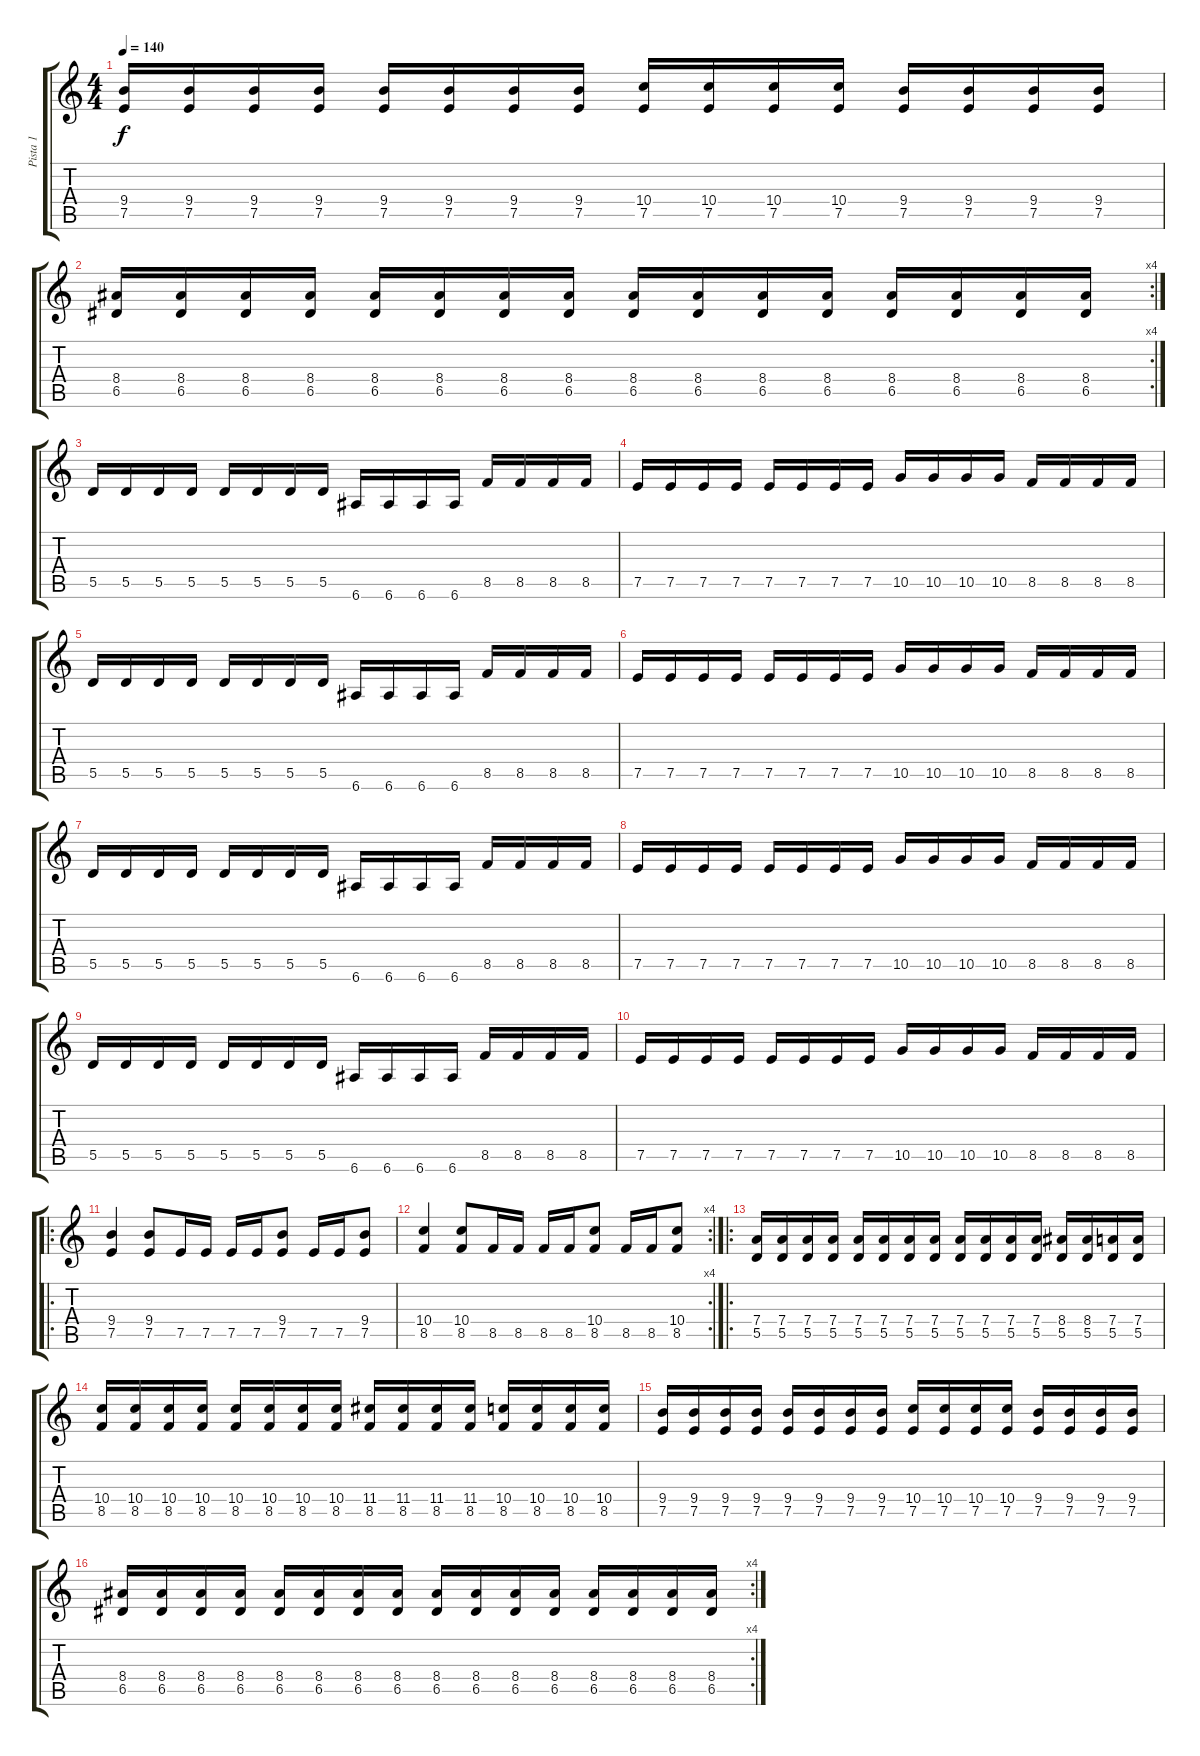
\track ("Pista 1" "Pista 1") {instrument distortionguitar}
\staff {score tabs}
\tuning (E4 B3 G3 D3 A2 E2) {hide}
\ts (4 4)
\tempo 140
\clef g2
\ks c
(9.4 7.5).16{dy f} (9.4 7.5).16 (9.4 7.5).16 (9.4 7.5).16 (9.4 7.5).16 (9.4 7.5).16 (9.4 7.5).16 (9.4 7.5).16 (10.4 7.5).16 (10.4 7.5).16 (10.4 7.5).16 (10.4 7.5).16 (9.4 7.5).16 (9.4 7.5).16 (9.4 7.5).16 (9.4 7.5).16 |
\rc 4
(8.4 6.5).16 (8.4 6.5).16 (8.4 6.5).16 (8.4 6.5).16 (8.4 6.5).16 (8.4 6.5).16 (8.4 6.5).16 (8.4 6.5).16 (8.4 6.5).16 (8.4 6.5).16 (8.4 6.5).16 (8.4 6.5).16 (8.4 6.5).16 (8.4 6.5).16 (8.4 6.5).16 (8.4 6.5).16 |
5.5.16 5.5.16 5.5.16 5.5.16 5.5.16 5.5.16 5.5.16 5.5.16 6.6.16 6.6.16 6.6.16 6.6.16 8.5.16 8.5.16 8.5.16 8.5.16 |
7.5.16 7.5.16 7.5.16 7.5.16 7.5.16 7.5.16 7.5.16 7.5.16 10.5.16 10.5.16 10.5.16 10.5.16 8.5.16 8.5.16 8.5.16 8.5.16 |
5.5.16 5.5.16 5.5.16 5.5.16 5.5.16 5.5.16 5.5.16 5.5.16 6.6.16 6.6.16 6.6.16 6.6.16 8.5.16 8.5.16 8.5.16 8.5.16 |
7.5.16 7.5.16 7.5.16 7.5.16 7.5.16 7.5.16 7.5.16 7.5.16 10.5.16 10.5.16 10.5.16 10.5.16 8.5.16 8.5.16 8.5.16 8.5.16 |
5.5.16 5.5.16 5.5.16 5.5.16 5.5.16 5.5.16 5.5.16 5.5.16 6.6.16 6.6.16 6.6.16 6.6.16 8.5.16 8.5.16 8.5.16 8.5.16 |
7.5.16 7.5.16 7.5.16 7.5.16 7.5.16 7.5.16 7.5.16 7.5.16 10.5.16 10.5.16 10.5.16 10.5.16 8.5.16 8.5.16 8.5.16 8.5.16 |
5.5.16 5.5.16 5.5.16 5.5.16 5.5.16 5.5.16 5.5.16 5.5.16 6.6.16 6.6.16 6.6.16 6.6.16 8.5.16 8.5.16 8.5.16 8.5.16 |
7.5.16 7.5.16 7.5.16 7.5.16 7.5.16 7.5.16 7.5.16 7.5.16 10.5.16 10.5.16 10.5.16 10.5.16 8.5.16 8.5.16 8.5.16 8.5.16 |
\ro
(9.4 7.5).4 (9.4 7.5).8 7.5.16 7.5.16 7.5.16 7.5.16 (9.4 7.5).8 7.5.16 7.5.16 (9.4 7.5).8 |
\rc 4
(10.4 8.5).4 (10.4 8.5).8 8.5.16 8.5.16 8.5.16 8.5.16 (10.4 8.5).8 8.5.16 8.5.16 (10.4 8.5).8 |
\ro
(7.4 5.5).16 (7.4 5.5).16 (7.4 5.5).16 (7.4 5.5).16 (7.4 5.5).16 (7.4 5.5).16 (7.4 5.5).16 (7.4 5.5).16 (7.4 5.5).16 (7.4 5.5).16 (7.4 5.5).16 (7.4 5.5).16 (8.4 5.5).16 (8.4 5.5).16 (7.4 5.5).16 (7.4 5.5).16 |
(10.4 8.5).16 (10.4 8.5).16 (10.4 8.5).16 (10.4 8.5).16 (10.4 8.5).16 (10.4 8.5).16 (10.4 8.5).16 (10.4 8.5).16 (11.4 8.5).16 (11.4 8.5).16 (11.4 8.5).16 (11.4 8.5).16 (10.4 8.5).16 (10.4 8.5).16 (10.4 8.5).16 (10.4 8.5).16 |
(9.4 7.5).16 (9.4 7.5).16 (9.4 7.5).16 (9.4 7.5).16 (9.4 7.5).16 (9.4 7.5).16 (9.4 7.5).16 (9.4 7.5).16 (10.4 7.5).16 (10.4 7.5).16 (10.4 7.5).16 (10.4 7.5).16 (9.4 7.5).16 (9.4 7.5).16 (9.4 7.5).16 (9.4 7.5).16 |
\rc 4
(8.4 6.5).16 (8.4 6.5).16 (8.4 6.5).16 (8.4 6.5).16 (8.4 6.5).16 (8.4 6.5).16 (8.4 6.5).16 (8.4 6.5).16 (8.4 6.5).16 (8.4 6.5).16 (8.4 6.5).16 (8.4 6.5).16 (8.4 6.5).16 (8.4 6.5).16 (8.4 6.5).16 (8.4 6.5).16
